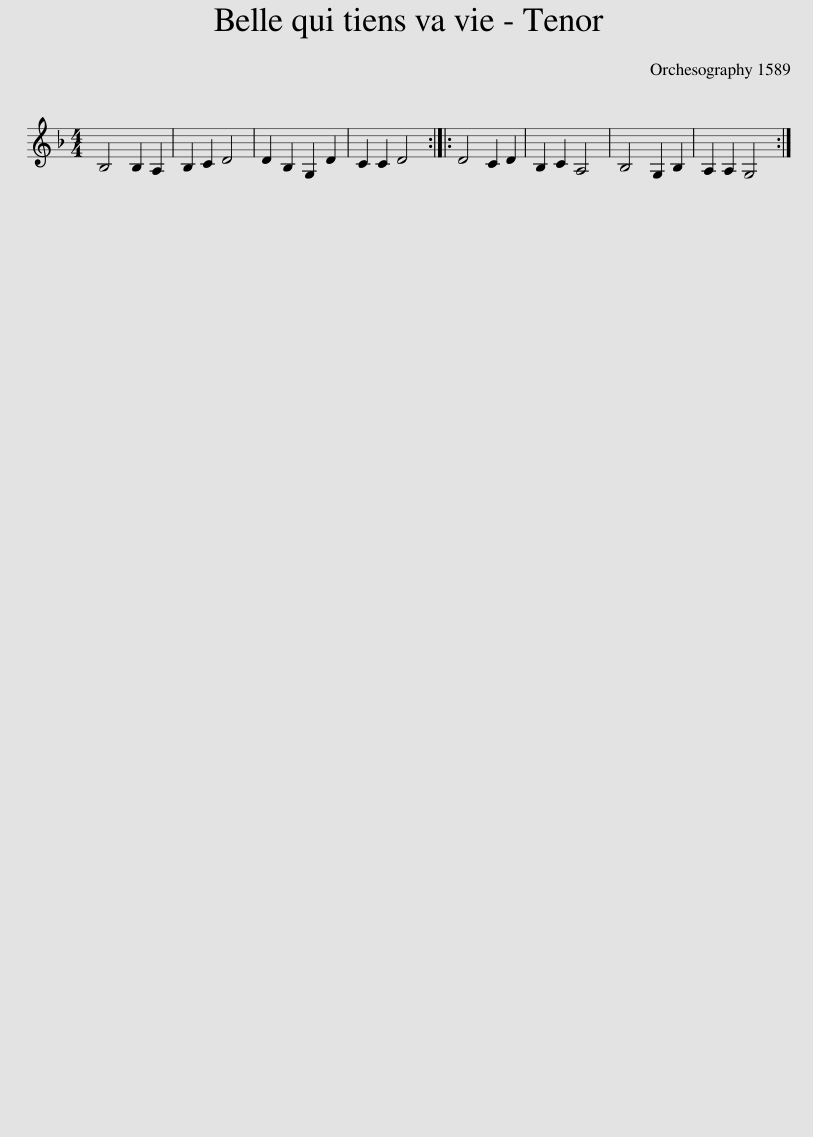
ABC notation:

X:1
L:1/8
M:4/4
I:linebreak $
K:F
V:1 treble
V:1
 B,4 B,2 A,2 | B,2 C2 D4 | D2 B,2 G,2 D2 | C2 C2 D4 :: D4 C2 D2 | %5
 B,2 C2 A,4 | B,4 G,2 B,2 | A,2 A,2 G,4 :| %8
